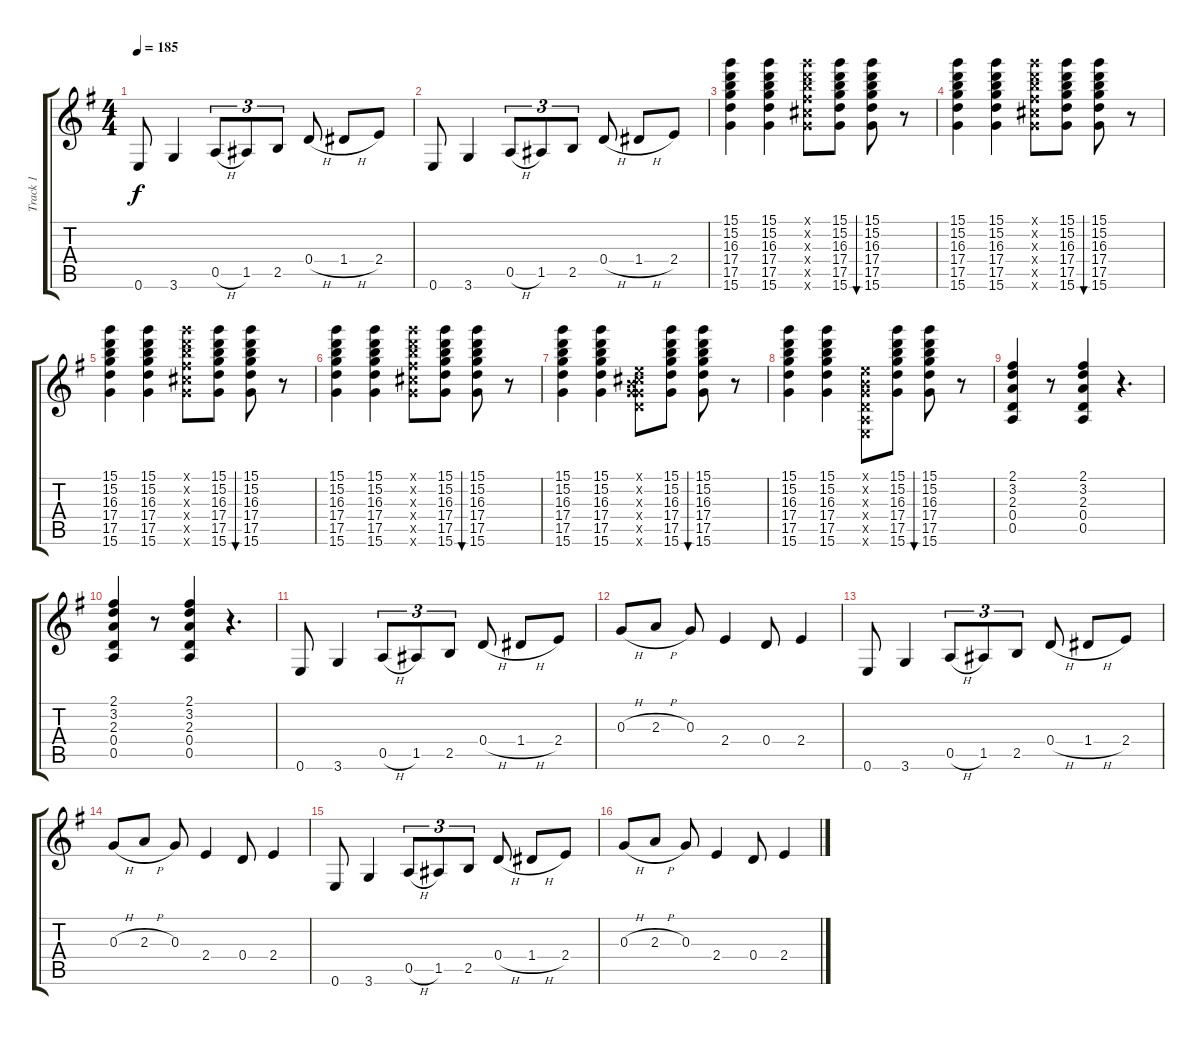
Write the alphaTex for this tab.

\track ("Track 1" "Track 1") {instrument distortionguitar}
\staff {score tabs}
\tuning (E4 B3 G3 D3 A2 E2) {hide}
\ts (4 4)
\tempo 185
\clef g2
\ks g
0.6.8{dy f} 3.6.4 0.5{h}.8{tu (3 2)} 1.5.8{tu (3 2)} 2.5.8{tu (3 2)} 0.4{h}.8 1.4{h}.8 2.4.8 |
0.6.8 3.6.4 0.5{h}.8{tu (3 2)} 1.5.8{tu (3 2)} 2.5.8{tu (3 2)} 0.4{h}.8 1.4{h}.8 2.4.8 |
(15.1 15.2 16.3 17.4 17.5 15.6).4{volume 8} (15.1 15.2 16.3 17.4 17.5 15.6).4 (15.1{x} 15.2{x} 16.3{x} 16.4{x} 16.5{x} 15.6{x}).8 (15.1 15.2 16.3 17.4 17.5 15.6).8 (15.1 15.2 16.3 17.4 17.5 15.6).8{bu 120} r.8 |
(15.1 15.2 16.3 17.4 17.5 15.6).4 (15.1 15.2 16.3 17.4 17.5 15.6).4 (15.1{x} 15.2{x} 16.3{x} 16.4{x} 16.5{x} 15.6{x}).8 (15.1 15.2 16.3 17.4 17.5 15.6).8 (15.1 15.2 16.3 17.4 17.5 15.6).8{bu 120} r.8 |
(15.1 15.2 16.3 17.4 17.5 15.6).4 (15.1 15.2 16.3 17.4 17.5 15.6).4 (15.1{x} 15.2{x} 16.3{x} 16.4{x} 16.5{x} 15.6{x}).8 (15.1 15.2 16.3 17.4 17.5 15.6).8 (15.1 15.2 16.3 17.4 17.5 15.6).8{bu 60} r.8 |
(15.1 15.2 16.3 17.4 17.5 15.6).4 (15.1 15.2 16.3 17.4 17.5 15.6).4 (15.1{x} 15.2{x} 16.3{x} 16.4{x} 16.5{x} 15.6{x}).8 (15.1 15.2 16.3 17.4 17.5 15.6).8 (15.1 15.2 16.3 17.4 17.5 15.6).8{bu 120} r.8 |
(15.1 15.2 16.3 17.4 17.5 15.6).4 (15.1 15.2 16.3 17.4 17.5 15.6).4 (0.1{x} 0.2{x} 0.3{x} 0.4{x} 16.5{x} 15.6{x}).8 (15.1 15.2 16.3 17.4 17.5 15.6).8 (15.1 15.2 16.3 17.4 17.5 15.6).8{bu 120} r.8 |
(15.1 15.2 16.3 17.4 17.5 15.6).4 (15.1 15.2 16.3 17.4 17.5 15.6).4 (0.1{x} 0.2{x} 0.3{x} 0.4{x} 0.5{x} 0.6{x}).8 (15.1 15.2 16.3 17.4 17.5 15.6).8 (15.1 15.2 16.3 17.4 17.5 15.6).8{bu 120} r.8 |
(2.1 3.2 2.3 0.4 0.5).4{volume 10} r.8 (2.1 3.2 2.3 0.4 0.5).4 r.4{d} |
(2.1 3.2 2.3 0.4 0.5).4 r.8 (2.1 3.2 2.3 0.4 0.5).4 r.4{d} |
0.6.8 3.6.4 0.5{h}.8{tu (3 2)} 1.5.8{tu (3 2)} 2.5.8{tu (3 2)} 0.4{h}.8 1.4{h}.8 2.4.8 |
0.3{h}.8 2.3{h}.8 0.3.8 2.4.4 0.4.8 2.4.4 |
0.6.8 3.6.4 0.5{h}.8{tu (3 2)} 1.5.8{tu (3 2)} 2.5.8{tu (3 2)} 0.4{h}.8 1.4{h}.8 2.4.8 |
0.3{h}.8 2.3{h}.8 0.3.8 2.4.4 0.4.8 2.4.4 |
0.6.8 3.6.4 0.5{h}.8{tu (3 2)} 1.5.8{tu (3 2)} 2.5.8{tu (3 2)} 0.4{h}.8 1.4{h}.8 2.4.8 |
0.3{h}.8 2.3{h}.8 0.3.8 2.4.4 0.4.8 2.4.4
